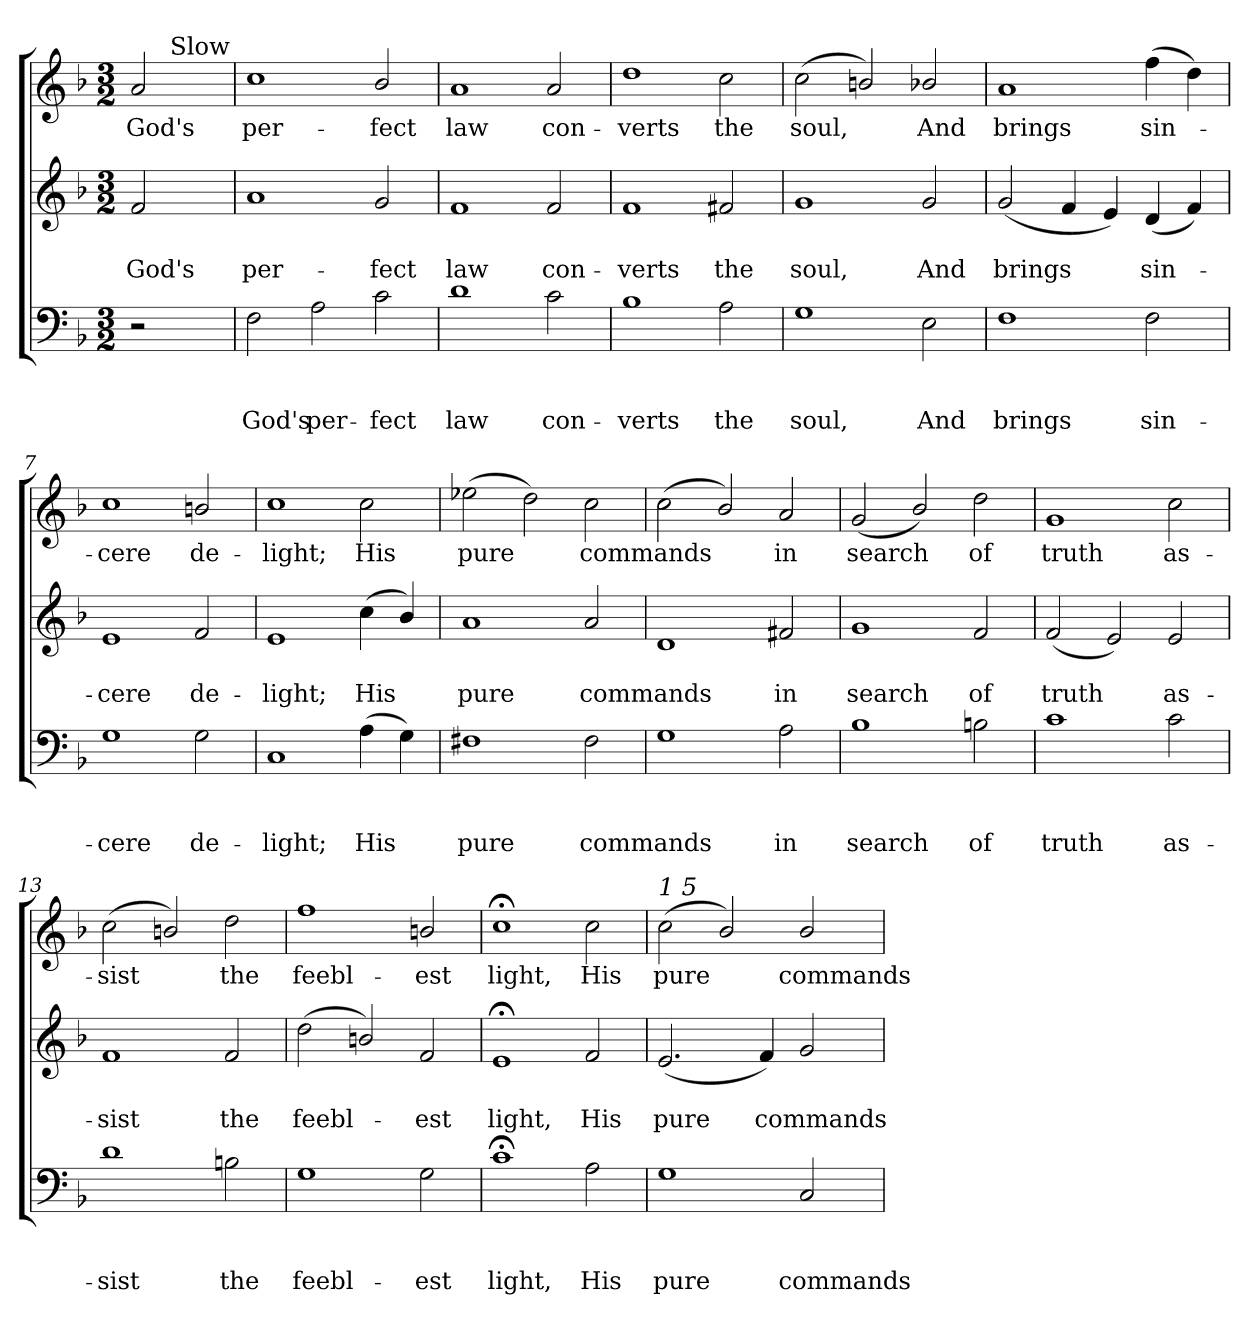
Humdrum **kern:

**kern	**text	**text	**text	**kern	**text	**text	**kern	**text
*part3	*part3	*part3	*part3	*part2	*part2	*part2	*part1	*part1
*staff3	*staff3	*staff3	*staff3	*staff2	*staff2	*staff2	*staff1	*staff1
*clefF4	*	*	*	*clefG2	*	*	*clefG2	*
*k[b-]	*	*	*	*k[b-]	*	*	*k[b-]	*
*F:	*	*	*	*F:	*	*	*F:	*
*M3/2	*	*	*	*M3/2	*	*	*M3/2	*
=1	=1	=1	=1	=1	=1	=1	=1	=1
!	!	!	!	!	!	!LO:LY:b	!	!LO:LY:b
*	*	*	*	*	*	*	*^	*
2r	.	.	.	2f/	.	God's	2a/	8ryy	God's
.	.	.	.	.	.	.	.	32ryy	.
!	!	!	!	!	!	!	!	!LO:TX:a:t=Slow	!
.	.	.	.	.	.	.	.	4ryy	.
.	.	.	.	.	.	.	.	16.ryy	.
=2	=2	=2	=2	=2	=2	=2	=2	=2	=2
!	!	!	!LO:LY:b	!	!	!LO:LY:b	!	!	!LO:LY:b
*	*	*	*	*	*	*	*v	*v	*
2F\	.	.	God's	1a	.	per-	1cc	per-
!	!	!	!LO:LY:b	!	!	!	!	!
2A\	.	.	per-	.	.	.	.	.
!	!	!	!LO:LY:b	!	!	!LO:LY:b	!	!LO:LY:b
2c\	.	.	-fect	2g/	.	-fect	2b-/	-fect
=3	=3	=3	=3	=3	=3	=3	=3	=3
!	!	!	!LO:LY:b	!	!	!LO:LY:b	!	!LO:LY:b
1d	.	.	law	1f	.	law	1a	law
!	!	!	!LO:LY:b	!	!	!LO:LY:b	!	!LO:LY:b
2c\	.	.	con-	2f/	.	con-	2a/	con-
=4	=4	=4	=4	=4	=4	=4	=4	=4
!	!	!	!LO:LY:b	!	!	!LO:LY:b	!	!LO:LY:b
1B-	.	.	-verts	1f	.	-verts	1dd	-verts
!	!	!	!LO:LY:b	!	!	!LO:LY:b	!	!LO:LY:b
2A\	.	.	the	2f#X/	.	the	2cc\	the
=5	=5	=5	=5	=5	=5	=5	=5	=5
!	!	!	!LO:LY:b	!	!	!LO:LY:b	!	!LO:LY:b
1G	.	.	soul,	1g	.	soul,	(>2cc\	soul,
.	.	.	.	.	.	.	2bn/)	.
!	!	!	!LO:LY:b	!	!	!LO:LY:b	!	!LO:LY:b
2E\	.	.	And	2g/	.	And	2b-X/	And
=6	=6	=6	=6	=6	=6	=6	=6	=6
!	!	!	!LO:LY:b	!	!	!LO:LY:b	!	!LO:LY:b
1F	.	.	brings	(2g/	.	brings	1a	brings
.	.	.	.	4f/	.	.	.	.
.	.	.	.	4e/)	.	.	.	.
!	!	!	!LO:LY:b	!	!	!LO:LY:b	!	!LO:LY:b
2F\	.	.	sin-	(4d/	.	sin-	(>4ff\	sin-
.	.	.	.	4f/)	.	.	4dd\)	.
=7	=7	=7	=7	=7	=7	=7	=7	=7
!	!	!	!LO:LY:b	!	!	!LO:LY:b	!	!LO:LY:b
1G	.	.	-cere	1e	.	-cere	1cc	-cere
!	!	!	!LO:LY:b	!	!	!LO:LY:b	!	!LO:LY:b
2G\	.	.	de-	2f/	.	de-	2bn/	de-
!!LO:LB:g=z
=8	=8	=8	=8	=8	=8	=8	=8	=8
!	!	!	!LO:LY:b	!	!	!LO:LY:b	!	!LO:LY:b
1C	.	.	-light;	1e	.	-light;	1cc	-light;
!	!	!	!LO:LY:b	!	!	!LO:LY:b	!	!LO:LY:b
(>4A\	.	.	His	(>4cc\	.	His	2cc\	His
4G\)	.	.	.	4b-/)	.	.	.	.
=9	=9	=9	=9	=9	=9	=9	=9	=9
!	!	!	!LO:LY:b	!	!	!LO:LY:b	!	!LO:LY:b
1F#X	.	.	pure	1a	.	pure	(>2ee-X\	pure
.	.	.	.	.	.	.	2dd\)	.
!	!	!	!LO:LY:b	!	!	!LO:LY:b	!	!LO:LY:b
2F#\	.	.	commands	2a/	.	commands	2cc\	commands
=10	=10	=10	=10	=10	=10	=10	=10	=10
1G	.	.	.	1d	.	.	(>2cc\	.
.	.	.	.	.	.	.	2b-/)	.
!	!	!	!LO:LY:b	!	!	!LO:LY:b	!	!LO:LY:b
2A\	.	.	in	2f#X/	.	in	2a/	in
=11	=11	=11	=11	=11	=11	=11	=11	=11
!	!	!	!LO:LY:b	!	!	!LO:LY:b	!	!LO:LY:b
1B-	.	.	search	1g	.	search	(<2g/	search
.	.	.	.	.	.	.	2b-/)	.
!	!	!	!LO:LY:b	!	!	!LO:LY:b	!	!LO:LY:b
2Bn\	.	.	of	2f/	.	of	2dd\	of
=12	=12	=12	=12	=12	=12	=12	=12	=12
!	!	!	!LO:LY:b	!	!	!LO:LY:b	!	!LO:LY:b
1c	.	.	truth	(2f/	.	truth	1g	truth
.	.	.	.	2e/)	.	.	.	.
!	!	!	!LO:LY:b	!	!	!LO:LY:b	!	!LO:LY:b
2c\	.	.	as-	2e/	.	as-	2cc\	as-
=13	=13	=13	=13	=13	=13	=13	=13	=13
!	!	!	!LO:LY:b	!	!	!LO:LY:b	!	!LO:LY:b
1d	.	.	-sist	1f	.	-sist	(>2cc\	-sist
.	.	.	.	.	.	.	2bn/)	.
!	!	!	!LO:LY:b	!	!	!LO:LY:b	!	!LO:LY:b
2Bn\	.	.	the	2f/	.	the	2dd\	the
=14	=14	=14	=14	=14	=14	=14	=14	=14
!	!	!	!LO:LY:b	!	!	!LO:LY:b	!	!LO:LY:b
1G	.	.	feebl-	(>2dd\	.	feebl-	1ff	feebl-
.	.	.	.	2bn/)	.	.	.	.
!	!	!	!LO:LY:b	!	!	!LO:LY:b	!	!LO:LY:b
2G\	.	.	-est	2f/	.	-est	2bn/	-est
=15	=15	=15	=15	=15	=15	=15	=15	=15
!	!	!	!LO:LY:b	!	!	!LO:LY:b	!	!LO:LY:b
1c;<	.	.	light,	1e;	.	light,	1cc;<	light,
!	!	!	!LO:LY:b	!	!	!LO:LY:b	!	!LO:LY:b
2A\	.	.	His	2f/	.	His	2cc\	His
!!LO:LB:g=z
=16	=16	=16	=16	=16	=16	=16	=16	=16
!	!	!	!	!	!	!	!LO:TX:a:i:t=1 5	!
!	!	!	!LO:LY:b	!	!	!LO:LY:b	!	!LO:LY:b
1G	.	.	pure	(<2.e/	.	pure	(>2cc\	pure
.	.	.	.	.	.	.	2b-/)	.
!	!	!	!	!	!	!LO:LY:b	!	!
.	.	.	.	4f/)	.	commands	.	.
!	!	!	!LO:LY:b	!	!	!	!	!LO:LY:b
2C/	.	.	commands	2g/	.	.	2b-/	commands
=	=	=	=	=	=	=	=	=
*-	*-	*-	*-	*-	*-	*-	*-	*-
